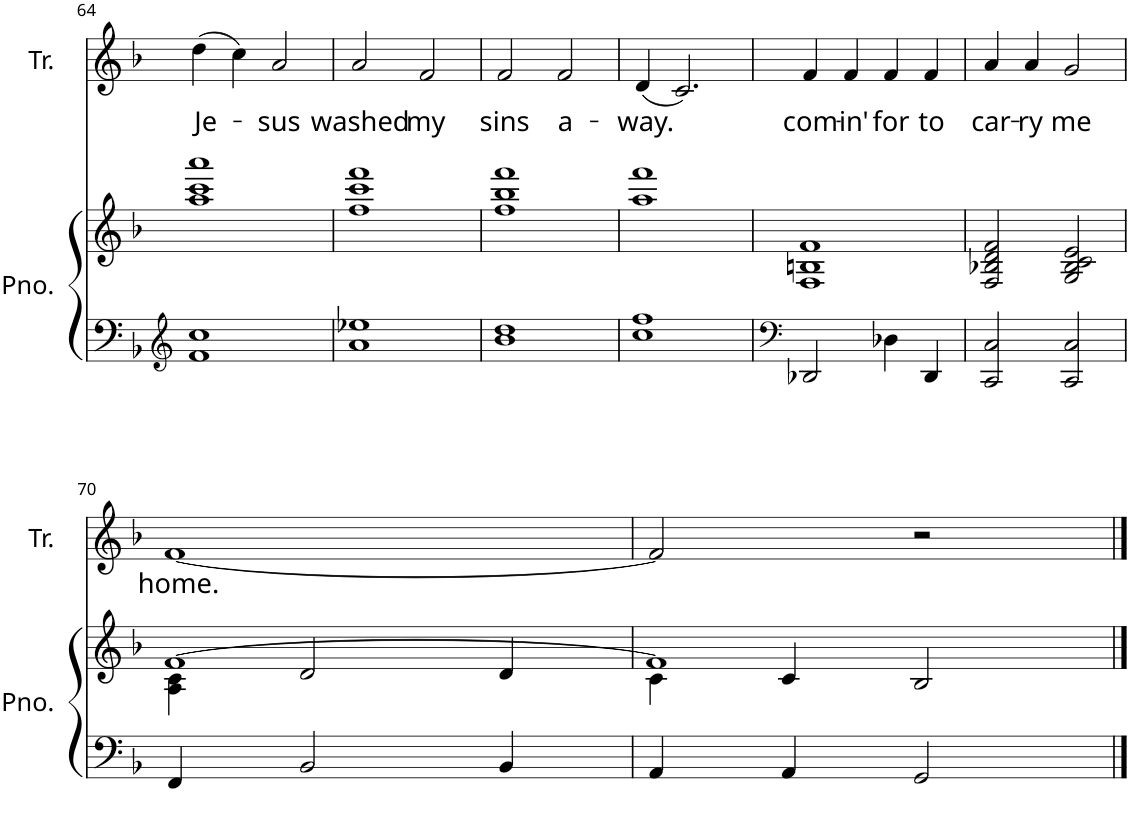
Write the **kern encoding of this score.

**kern	**kern	**kern	**text
*part2	*part2	*part1	*part1
*staff3	*staff2	*staff1	*staff1
*I"Klavier	*	*I"Gesang	*
!!LO:PB:g=z
*clefG2	*clefG2	*clefG2	*
*k[b-]	*k[b-]	*k[b-]	*
*F:	*F:	*F:	*
*M2/2	*M2/2	*M2/2	*
*met(c|)	*met(c|)	*met(c|)	*
=64	=64	=64	=64
!	!	!	!LO:LY:b
1f 1cc	1aa 1ccc 1aaa	(4dd\	Je-
.	.	4cc\)	.
!	!	!	!LO:LY:b
.	.	2a/	-sus
=65	=65	=65	=65
!	!	!	!LO:LY:b
1a 1ee-X	1ff 1ccc 1fff	2a/	washed
!	!	!	!LO:LY:b
.	.	2f/	my
=66	=66	=66	=66
!	!	!	!LO:LY:b
1b- 1dd	1ff 1bb- 1fff	2f/	sins
!	!	!	!LO:LY:b
.	.	2f/	a-
=67	=67	=67	=67
!	!	!	!LO:LY:b
1cc 1ff	1aa 1fff	(4d/	-way.
.	.	2.c/)	.
=68	=68	=68	=68
*clefF4	*	*	*
!	!	!	!LO:LY:b
2DD-X/	1F 1Bn 1f	4f/	com-
!	!	!	!LO:LY:b
.	.	4f/	-in'
!	!	!	!LO:LY:b
4D-X\	.	4f/	for
!	!	!	!LO:LY:b
4DD-/	.	4f/	to
=69	=69	=69	=69
!	!	!	!LO:LY:b
2CC/ 2C/	2F/ 2B-X/ 2d/ 2f/	4a/	car-
!	!	!	!LO:LY:b
.	.	4a/	-ry
!	!	!	!LO:LY:b
2CC/ 2C/	2G/ 2B-/ 2c/ 2e/	2g/	me
!!LO:LB:g=z
=70	=70	=70	=70
*	*^	*	*
!	!	!	!	!LO:LY:b
4FF/	[1f	4A\ 4c\	[1f	home.
2BB-/	.	2d/	.	.
4BB-/	.	4d/	.	.
=71	=71	=71	=71	=71
4AA/	1f]	4c\	2f/]	.
4AA/	.	4c/	.	.
2GG/	.	2B-/	2r	.
*	*v	*v	*	*
==	==	==	==
*-	*-	*-	*-
